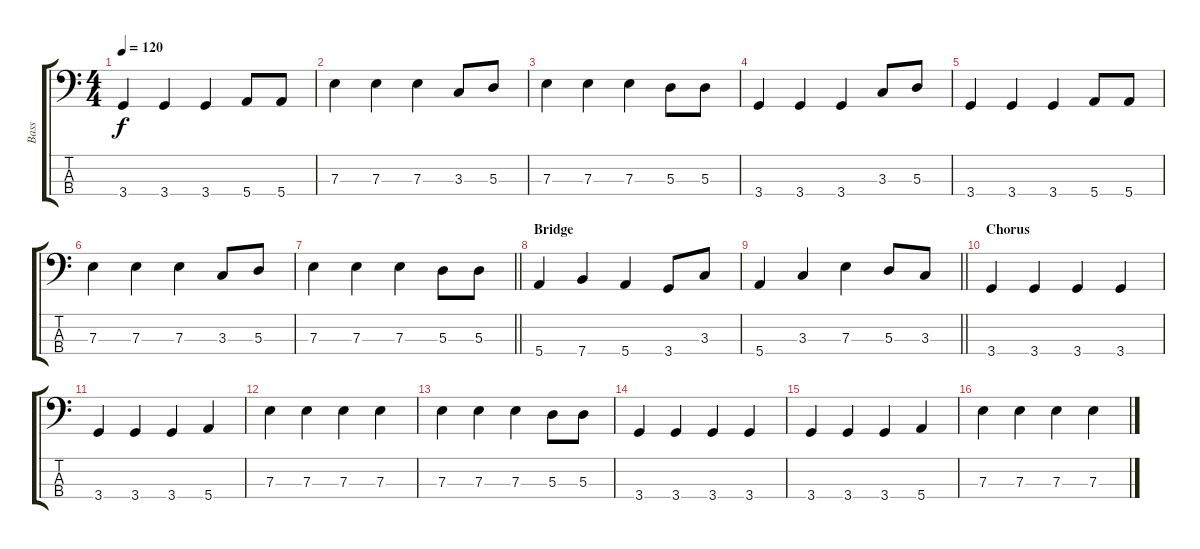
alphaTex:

\track ("Bass" "Bass") {instrument electricbassfinger}
\staff {score tabs}
\tuning (G2 D2 A1 E1) {hide}
\ts (4 4)
\tempo 120
\clef f4
\ks c
3.4.4{dy f} 3.4.4 3.4.4 5.4.8 5.4.8 |
7.3.4 7.3.4 7.3.4 3.3.8 5.3.8 |
7.3.4 7.3.4 7.3.4 5.3.8 5.3.8 |
3.4.4 3.4.4 3.4.4 3.3.8 5.3.8 |
3.4.4 3.4.4 3.4.4 5.4.8 5.4.8 |
7.3.4 7.3.4 7.3.4 3.3.8 5.3.8 |
\barLineRight lightlight
7.3.4 7.3.4 7.3.4 5.3.8 5.3.8 |
\section ("" "Bridge")
5.4.4 7.4.4 5.4.4 3.4.8 3.3.8 |
\barLineRight lightlight
5.4.4 3.3.4 7.3.4 5.3.8 3.3.8 |
\section ("" "Chorus")
3.4.4 3.4.4 3.4.4 3.4.4 |
3.4.4 3.4.4 3.4.4 5.4.4 |
7.3.4 7.3.4 7.3.4 7.3.4 |
7.3.4 7.3.4 7.3.4 5.3.8 5.3.8 |
3.4.4 3.4.4 3.4.4 3.4.4 |
3.4.4 3.4.4 3.4.4 5.4.4 |
7.3.4 7.3.4 7.3.4 7.3.4
